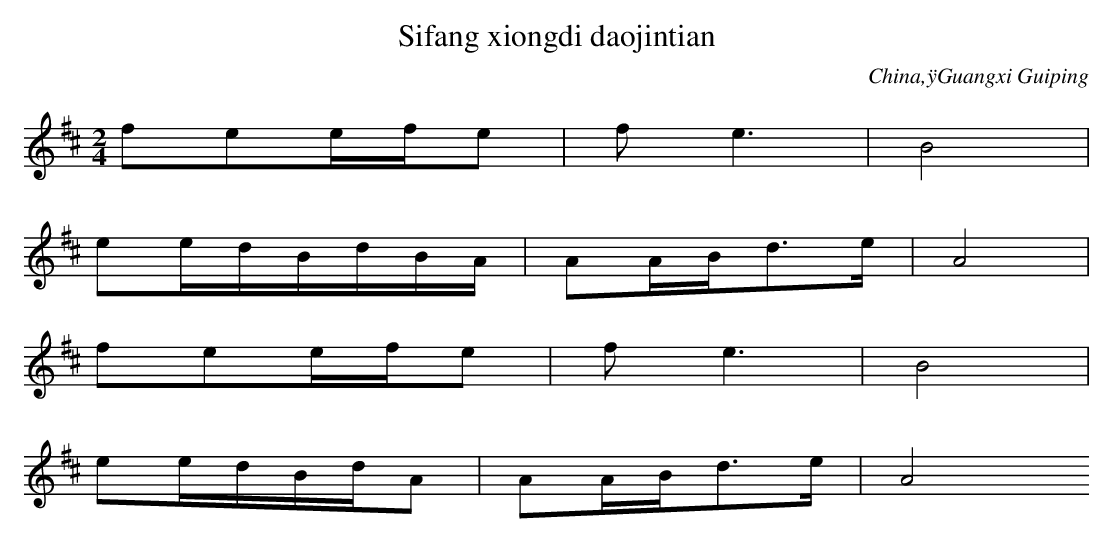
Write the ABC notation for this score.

X:1
T: Sifang xiongdi daojintian
O: China,ÿGuangxi Guiping
M: 2/4
L: 1/16
K: D
f2e2efe2 | f2e6 | B8 |
e2edBdBA | A2ABd3e | A8 |
f2e2efe2 | f2e6 | B8 |
e2edBdA2 | A2ABd3e | A8
